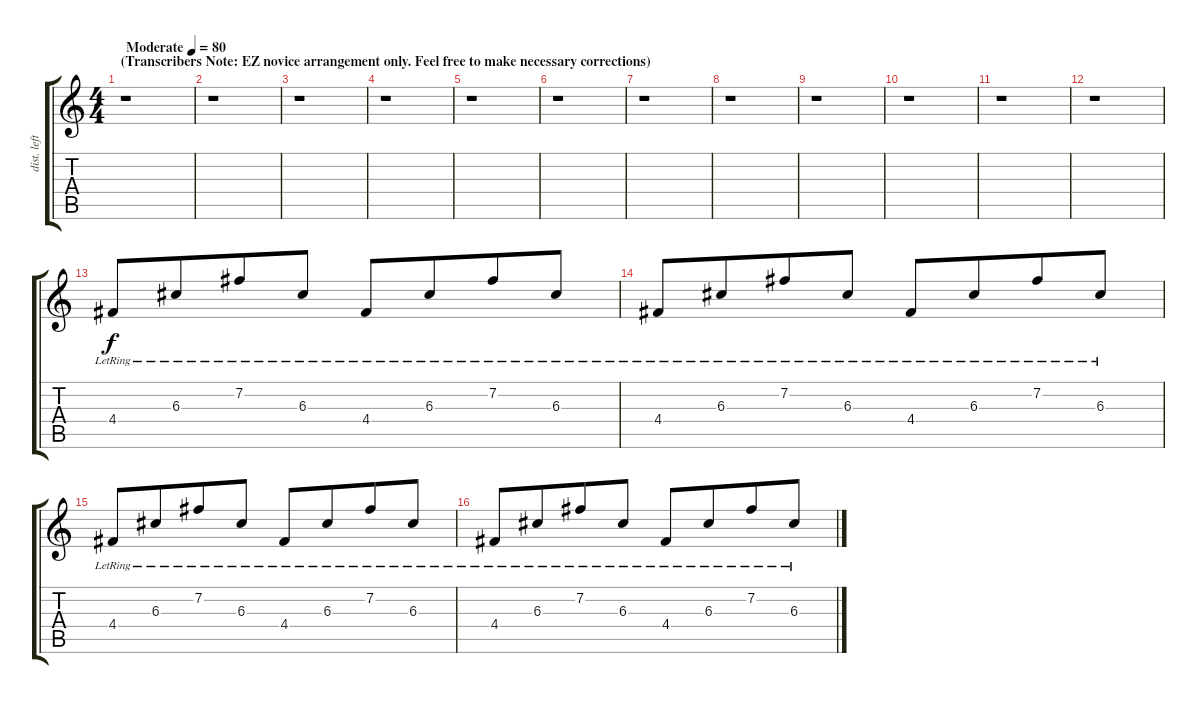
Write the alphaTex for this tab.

\track ("dist. left 2" "dist. left") {instrument overdrivenguitar}
\staff {score tabs}
\tuning (E4 B3 G3 D3 A2 E2) {hide}
\ts (4 4)
\section ("" "(Transcribers Note: EZ novice arrangement only. Feel free to make necessary corrections)")
\tempo (80 "Moderate")
\clef g2
\ks c
r.1{dy f instrument overdrivenguitar} |
r.1 |
r.1 |
r.1 |
r.1 |
r.1 |
r.1 |
r.1 |
r.1 |
r.1 |
r.1 |
r.1 |
4.4{lr}.8{beam Up} 6.3{lr}.8{beam Up beam merge} 7.2{lr}.8{beam Up} 6.3{lr}.8{beam Up} 4.4{lr}.8{beam Up} 6.3{lr}.8{beam Up beam merge} 7.2{lr}.8{beam Up} 6.3{lr}.8{beam Up} |
4.4{lr}.8{beam Up} 6.3{lr}.8{beam Up beam merge} 7.2{lr}.8{beam Up} 6.3{lr}.8{beam Up} 4.4{lr}.8{beam Up} 6.3{lr}.8{beam Up beam merge} 7.2{lr}.8{beam Up} 6.3{lr}.8{beam Up} |
4.4{lr}.8{beam Up} 6.3{lr}.8{beam Up beam merge} 7.2{lr}.8{beam Up} 6.3{lr}.8{beam Up} 4.4{lr}.8{beam Up} 6.3{lr}.8{beam Up beam merge} 7.2{lr}.8{beam Up} 6.3{lr}.8{beam Up} |
4.4{lr}.8{beam Up} 6.3{lr}.8{beam Up beam merge} 7.2{lr}.8{beam Up} 6.3{lr}.8{beam Up} 4.4{lr}.8{beam Up} 6.3{lr}.8{beam Up beam merge} 7.2{lr}.8{beam Up} 6.3{lr}.8{beam Up}
